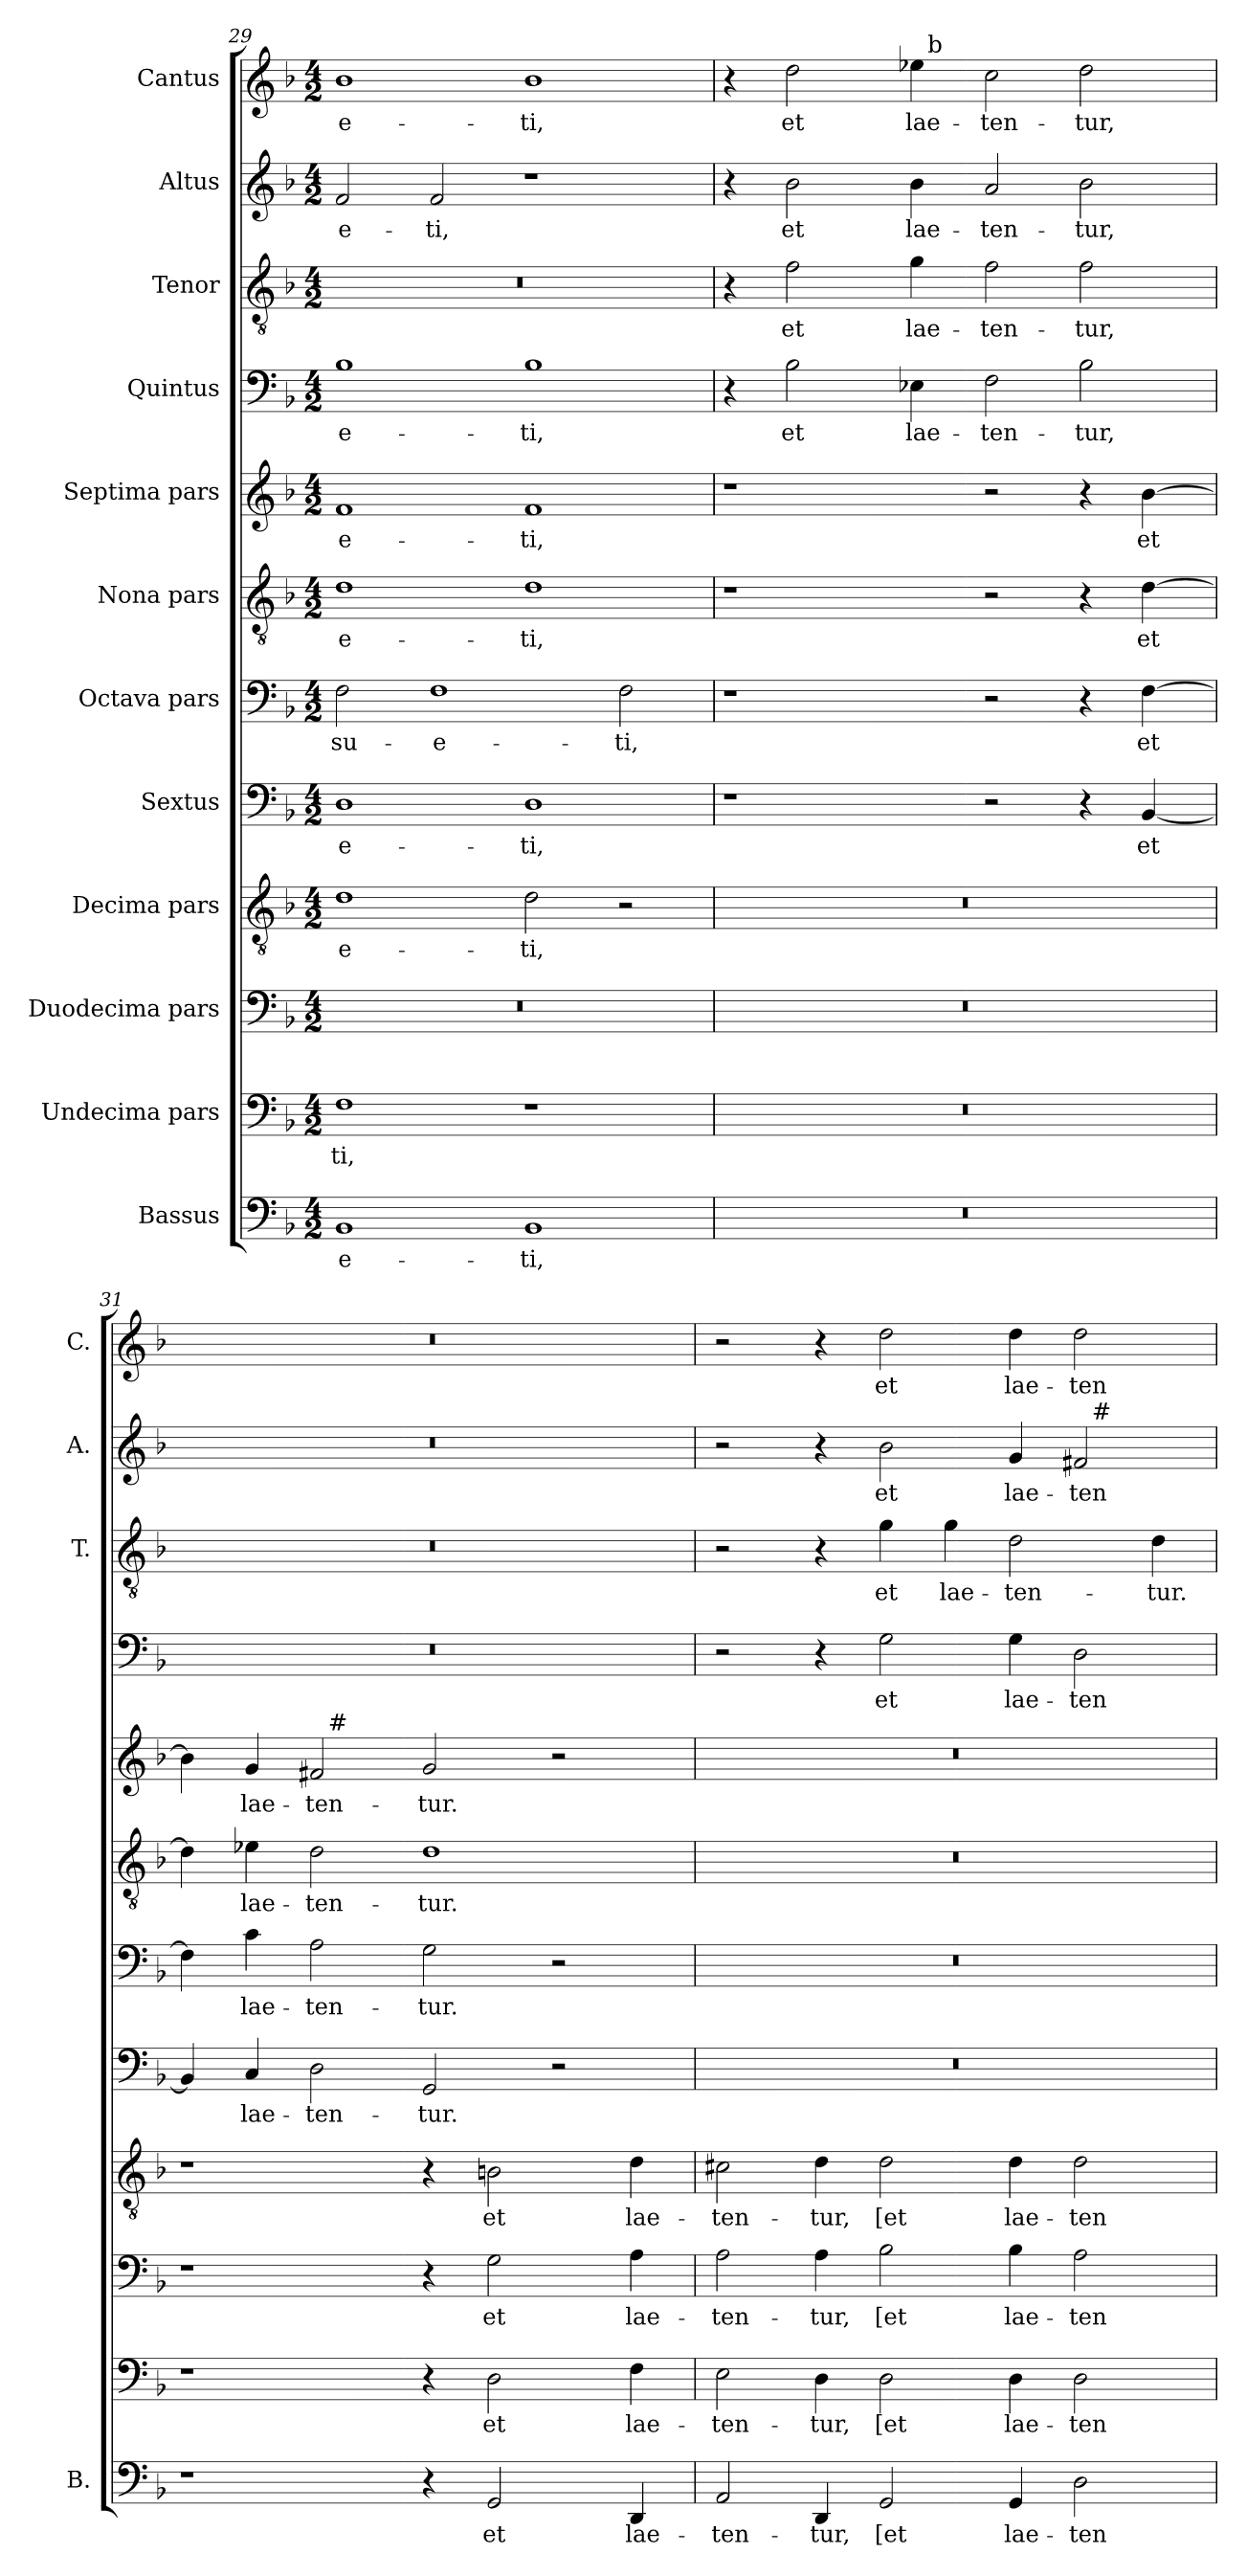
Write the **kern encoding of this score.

**kern	**text	**kern	**text	**kern	**text	**kern	**text	**kern	**text	**kern	**text	**kern	**text	**kern	**text	**kern	**text	**kern	**text	**kern	**text	**kern	**text
*part12	*part12	*part11	*part11	*part10	*part10	*part9	*part9	*part8	*part8	*part7	*part7	*part6	*part6	*part5	*part5	*part4	*part4	*part3	*part3	*part2	*part2	*part1	*part1
*staff12	*staff12	*staff11	*staff11	*staff10	*staff10	*staff9	*staff9	*staff8	*staff8	*staff7	*staff7	*staff6	*staff6	*staff5	*staff5	*staff4	*staff4	*staff3	*staff3	*staff2	*staff2	*staff1	*staff1
*I"Bassus	*	*I"Undecima pars	*	*I"Duodecima pars	*	*I"Decima pars	*	*I"Sextus	*	*I"Octava pars	*	*I"Nona pars	*	*I"Septima pars	*	*I"Quintus	*	*I"Tenor	*	*I"Altus	*	*I"Cantus	*
*I'B.	*	*	*	*	*	*	*	*	*	*	*	*	*	*	*	*	*	*I'T.	*	*I'A.	*	*I'C.	*
*clefF4	*	*clefF4	*	*clefF4	*	*clefGv2	*	*clefF4	*	*clefF4	*	*clefGv2	*	*clefG2	*	*clefF4	*	*clefGv2	*	*clefG2	*	*clefG2	*
*	*	*	*	*	*	*ITrd7c12	*	*	*	*	*	*ITrd7c12	*	*	*	*	*	*ITrd7c12	*	*	*	*	*
*k[b-]	*	*k[b-]	*	*k[b-]	*	*k[b-]	*	*k[b-]	*	*k[b-]	*	*k[b-]	*	*k[b-]	*	*k[b-]	*	*k[b-]	*	*k[b-]	*	*k[b-]	*
*F:	*	*F:	*	*F:	*	*F:	*	*F:	*	*F:	*	*F:	*	*F:	*	*F:	*	*F:	*	*F:	*	*F:	*
*M4/2	*	*M4/2	*	*M4/2	*	*M4/2	*	*M4/2	*	*M4/2	*	*M4/2	*	*M4/2	*	*M4/2	*	*M4/2	*	*M4/2	*	*M4/2	*
=29	=29	=29	=29	=29	=29	=29	=29	=29	=29	=29	=29	=29	=29	=29	=29	=29	=29	=29	=29	=29	=29	=29	=29
!	!LO:LY:b	!	!LO:LY:b	!LO:N:vis=1	!	!	!LO:LY:b	!	!LO:LY:b	!	!LO:LY:b	!	!LO:LY:b	!	!LO:LY:b	!	!LO:LY:b	!LO:N:vis=1	!	!	!LO:LY:b	!	!LO:LY:b
1BB-	-e-	1F	-ti,	0r	.	1D	-e-	1D	-e-	2F\	-su-	1D	-e-	1f	-e-	1B-	-e-	0r	.	2f/	-e-	1b-	-e-
!	!	!	!	!	!	!	!	!	!	!	!LO:LY:b	!	!	!	!	!	!	!	!	!	!LO:LY:b	!	!
.	.	.	.	.	.	.	.	.	.	1F	-e-	.	.	.	.	.	.	.	.	2f/	-ti,	.	.
!	!LO:LY:b	!	!	!	!	!	!LO:LY:b	!	!LO:LY:b	!	!	!	!LO:LY:b	!	!LO:LY:b	!	!LO:LY:b	!	!	!	!	!	!LO:LY:b
1BB-	-ti,	1r	.	.	.	2D\	-ti,	1D	-ti,	.	.	1D	-ti,	1f	-ti,	1B-	-ti,	.	.	1r	.	1b-	-ti,
!	!	!	!	!	!	!	!	!	!	!	!LO:LY:b	!	!	!	!	!	!	!	!	!	!	!	!
.	.	.	.	.	.	2r	.	.	.	2F\	-ti,	.	.	.	.	.	.	.	.	.	.	.	.
=30	=30	=30	=30	=30	=30	=30	=30	=30	=30	=30	=30	=30	=30	=30	=30	=30	=30	=30	=30	=30	=30	=30	=30
!LO:N:vis=1	!	!LO:N:vis=1	!	!LO:N:vis=1	!	!LO:N:vis=1	!	!	!	!	!	!	!	!	!	!	!	!	!	!	!	!	!
*	*	*	*	*	*	*	*	*	*	*	*	*	*	*	*	*	*	*	*	*	*	*^	*
0r	.	0r	.	0r	.	0r	.	1r	.	1r	.	1r	.	1r	.	4r	.	4r	.	4r	.	4r	2ryy	.
!	!	!	!	!	!	!	!	!	!	!	!	!	!	!	!	!	!LO:LY:b	!	!LO:LY:b	!	!LO:LY:b	!	!	!LO:LY:b
.	.	.	.	.	.	.	.	.	.	.	.	.	.	.	.	2B-\	et	2F\	et	2b-\	et	2dd\	.	et
.	.	.	.	.	.	.	.	.	.	.	.	.	.	.	.	.	.	.	.	.	.	.	4ryy	.
!	!	!	!	!	!	!	!	!	!	!	!	!	!	!	!	!	!LO:LY:b	!	!LO:LY:b	!	!LO:LY:b	!	!	!LO:LY:b
.	.	.	.	.	.	.	.	.	.	.	.	.	.	.	.	4E-X\	lae-	4G\	lae-	4b-\	lae-	4ee-\	32ryy	lae-
!	!	!	!	!	!	!	!	!	!	!	!	!	!	!	!	!	!	!	!	!	!	!	!LO:TX:a:t=b	!
.	.	.	.	.	.	.	.	.	.	.	.	.	.	.	.	.	.	.	.	.	.	.	1ryy	.
!	!	!	!	!	!	!	!	!	!	!	!	!	!	!	!	!	!LO:LY:b	!	!LO:LY:b	!	!LO:LY:b	!	!	!LO:LY:b
.	.	.	.	.	.	.	.	2r	.	2r	.	2r	.	2r	.	2F\	-ten-	2F\	-ten-	2a/	-ten-	2cc\	.	-ten-
!	!	!	!	!	!	!	!	!	!	!	!	!	!	!	!	!	!LO:LY:b	!	!LO:LY:b	!	!LO:LY:b	!	!	!LO:LY:b
.	.	.	.	.	.	.	.	4r	.	4r	.	4r	.	4r	.	2B-\	-tur,	2F\	-tur,	2b-\	-tur,	2dd\	.	-tur,
!	!	!	!	!	!	!	!	!	!LO:LY:b	!	!LO:LY:b	!	!LO:LY:b	!	!LO:LY:b	!	!	!	!	!	!	!	!	!
.	.	.	.	.	.	.	.	[<4BB-/	et	[>4F\	et	[>4D\	et	[>4b-\	et	.	.	.	.	.	.	.	.	.
.	.	.	.	.	.	.	.	.	.	.	.	.	.	.	.	.	.	.	.	.	.	.	8..ryy	.
=31	=31	=31	=31	=31	=31	=31	=31	=31	=31	=31	=31	=31	=31	=31	=31	=31	=31	=31	=31	=31	=31	=31	=31	=31
!	!	!	!	!	!	!	!	!	!	!	!	!	!	!	!	!LO:N:vis=1	!	!LO:N:vis=1	!	!LO:N:vis=1	!	!LO:N:vis=1	!	!
*	*	*	*	*	*	*	*	*	*	*	*	*	*	*^	*	*	*	*	*	*	*	*v	*v	*
1r	.	1r	.	1r	.	1r	.	4BB-/]	.	4F\]	.	4D\]	.	4b-\]	2ryy	.	0r	.	0r	.	0r	.	0r	.
!	!	!	!	!	!	!	!	!	!LO:LY:b	!	!LO:LY:b	!	!LO:LY:b	!	!	!LO:LY:b	!	!	!	!	!	!	!	!
.	.	.	.	.	.	.	.	4C/	lae-	4c\	lae-	4E-X\	lae-	4g/	.	lae-	.	.	.	.	.	.	.	.
!	!	!	!	!	!	!	!	!	!LO:LY:b	!	!LO:LY:b	!	!LO:LY:b	!	!	!LO:LY:b	!	!	!	!	!	!	!	!
.	.	.	.	.	.	.	.	2D\	-ten-	2A\	-ten-	2D\	-ten-	2f#/	32ryy	-ten-	.	.	.	.	.	.	.	.
!	!	!	!	!	!	!	!	!	!	!	!	!	!	!	!LO:TX:a:t=#	!	!	!	!	!	!	!	!	!
.	.	.	.	.	.	.	.	.	.	.	.	.	.	.	1ryy	.	.	.	.	.	.	.	.	.
!	!	!	!	!	!	!	!	!	!LO:LY:b	!	!LO:LY:b	!	!LO:LY:b	!	!	!LO:LY:b	!	!	!	!	!	!	!	!
4r	.	4r	.	4r	.	4r	.	2GG/	-tur.	2G\	-tur.	1D	-tur.	2g/	.	-tur.	.	.	.	.	.	.	.	.
!	!LO:LY:b	!	!LO:LY:b	!	!LO:LY:b	!	!LO:LY:b	!	!	!	!	!	!	!	!	!	!	!	!	!	!	!	!	!
2GG/	et	2D\	et	2G\	et	2BBn\	et	.	.	.	.	.	.	.	.	.	.	.	.	.	.	.	.	.
.	.	.	.	.	.	.	.	2r	.	2r	.	.	.	2r	.	.	.	.	.	.	.	.	.	.
.	.	.	.	.	.	.	.	.	.	.	.	.	.	.	4...ryy	.	.	.	.	.	.	.	.	.
!	!LO:LY:b	!	!LO:LY:b	!	!LO:LY:b	!	!LO:LY:b	!	!	!	!	!	!	!	!	!	!	!	!	!	!	!	!	!
4DD/	lae-	4F\	lae-	4A\	lae-	4D\	lae-	.	.	.	.	.	.	.	.	.	.	.	.	.	.	.	.	.
=32	=32	=32	=32	=32	=32	=32	=32	=32	=32	=32	=32	=32	=32	=32	=32	=32	=32	=32	=32	=32	=32	=32	=32	=32
!	!LO:LY:b	!	!LO:LY:b	!	!LO:LY:b	!	!LO:LY:b	!LO:N:vis=1	!	!LO:N:vis=1	!	!LO:N:vis=1	!	!LO:N:vis=1	!	!	!	!	!	!	!	!	!	!
*	*	*	*	*	*	*	*	*	*	*	*	*	*	*v	*v	*	*	*	*	*	*^	*	*	*
2AA/	-ten-	2E\	-ten-	2A\	-ten-	2C#X\	-ten-	0r	.	0r	.	0r	.	0r	.	2r	.	2r	.	2r	1ryy	.	2r	.
!	!LO:LY:b	!	!LO:LY:b	!	!LO:LY:b	!	!LO:LY:b	!	!	!	!	!	!	!	!	!	!	!	!	!	!	!	!	!
4DD/	-tur,	4D\	-tur,	4A\	-tur,	4D\	-tur,	.	.	.	.	.	.	.	.	4r	.	4r	.	4r	.	.	4r	.
!	!LO:LY:b	!	!LO:LY:b	!	!LO:LY:b	!	!LO:LY:b	!	!	!	!	!	!	!	!	!	!LO:LY:b	!	!LO:LY:b	!	!	!LO:LY:b	!	!LO:LY:b
2GG/	[et	2D\	[et	2B-\	[et	2D\	[et	.	.	.	.	.	.	.	.	2G\	et	4G\	et	2b-\	.	et	2dd\	et
!	!	!	!	!	!	!	!	!	!	!	!	!	!	!	!	!	!	!	!LO:LY:b	!	!	!	!	!
.	.	.	.	.	.	.	.	.	.	.	.	.	.	.	.	.	.	4G\	lae-	.	2ryy	.	.	.
!	!LO:LY:b	!	!LO:LY:b	!	!LO:LY:b	!	!LO:LY:b	!	!	!	!	!	!	!	!	!	!LO:LY:b	!	!LO:LY:b	!	!	!LO:LY:b	!	!LO:LY:b
4GG/	lae-	4D\	lae-	4B-\	lae-	4D\	lae-	.	.	.	.	.	.	.	.	4G\	lae-	2D\	-ten-	4g/	.	lae-	4dd\	lae-
!	!LO:LY:b	!	!LO:LY:b	!	!LO:LY:b	!	!LO:LY:b	!	!	!	!	!	!	!	!	!	!LO:LY:b	!	!	!	!	!LO:LY:b	!	!LO:LY:b
2D\	-ten-	2D\	-ten-	2A\	-ten-	2D\	-ten-	.	.	.	.	.	.	.	.	2D\	-ten-	.	.	2f#/	32ryy	-ten-	2dd\	-ten-
!	!	!	!	!	!	!	!	!	!	!	!	!	!	!	!	!	!	!	!	!	!LO:TX:a:t=#	!	!	!
.	.	.	.	.	.	.	.	.	.	.	.	.	.	.	.	.	.	.	.	.	4...ryy	.	.	.
!	!	!	!	!	!	!	!	!	!	!	!	!	!	!	!	!	!	!	!LO:LY:b	!	!	!	!	!
.	.	.	.	.	.	.	.	.	.	.	.	.	.	.	.	.	.	4D\	-tur.	.	.	.	.	.
*	*	*	*	*	*	*	*	*	*	*	*	*	*	*	*	*	*	*	*	*v	*v	*	*	*
=	=	=	=	=	=	=	=	=	=	=	=	=	=	=	=	=	=	=	=	=	=	=	=
*-	*-	*-	*-	*-	*-	*-	*-	*-	*-	*-	*-	*-	*-	*-	*-	*-	*-	*-	*-	*-	*-	*-	*-
